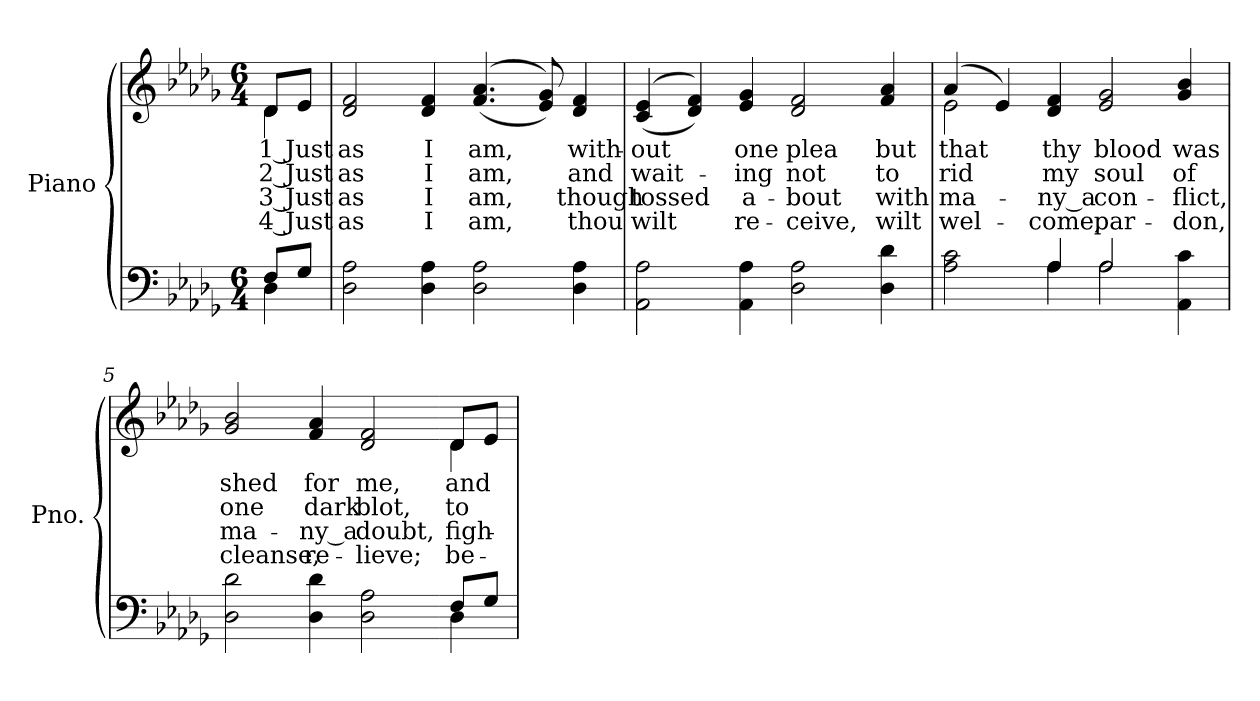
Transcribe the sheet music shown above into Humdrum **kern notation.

**kern	**kern	**text	**text	**text	**text
*part2	*part1	*part1	*part1	*part1	*part1
*staff2	*staff1	*staff1	*staff1	*staff1	*staff1
*I"Piano	*I"Piano	*	*	*	*
*I'Pno.	*I'Pno.	*	*	*	*
!!LO:PB:g=z
*clefF4	*clefG2	*	*	*	*
*k[b-e-a-d-g-]	*k[b-e-a-d-g-]	*	*	*	*
*D-:	*D-:	*	*	*	*
*M6/4	*M6/4	*	*	*	*
=	=	=	=	=	=
*^	*	*	*	*	*
!	!	!	!LO:LY:b:color=#000000	!LO:LY:b:color=#000000	!LO:LY:b:color=#000000	!LO:LY:b:color=#000000
*	*	*^	*	*	*	*
8Fi/L	4D-i\	8d-i/L	4d-i\	1 Just	2 Just	3 Just	4 Just
8G-i/J	.	8e-i/J	.	.	.	.	.
*v	*v	*	*	*	*	*	*
*	*v	*v	*	*	*	*
=1	=1	=1	=1	=1	=1
!	!	!LO:LY:b:color=#000000	!LO:LY:b:color=#000000	!LO:LY:b:color=#000000	!LO:LY:b:color=#000000
2D-i\ 2A-i	2d-i/ 2fi	as	as	as	as
!	!	!LO:LY:b:color=#000000	!LO:LY:b:color=#000000	!LO:LY:b:color=#000000	!LO:LY:b:color=#000000
4D-i\ 4A-i	4d-i/ 4fi	I	I	I	I
!	!	!LO:LY:b:color=#000000	!LO:LY:b:color=#000000	!LO:LY:b:color=#000000	!LO:LY:b:color=#000000
2D-i\ 2A-i	((4.fi/ 4.a-i	am,	am,	am,	am,
.	8e-i/ 8g-i))	.	.	.	.
!	!	!LO:LY:b:color=#000000	!LO:LY:b:color=#000000	!LO:LY:b:color=#000000	!LO:LY:b:color=#000000
4D-i\ 4A-i	4d-i/ 4fi	with-	and	though	thou
=2	=2	=2	=2	=2	=2
!	!	!LO:LY:b:color=#000000	!LO:LY:b:color=#000000	!LO:LY:b:color=#000000	!LO:LY:b:color=#000000
2AA-i\ 2A-i	((4ci/ 4e-i	-out	wait-	tossed	wilt
.	4d-i/ 4fi))	.	.	.	.
!	!	!LO:LY:b:color=#000000	!LO:LY:b:color=#000000	!LO:LY:b:color=#000000	!LO:LY:b:color=#000000
4AA-i\ 4A-i	4e-i/ 4g-i	one	-ing	a-	-re-
!	!	!LO:LY:b:color=#000000	!LO:LY:b:color=#000000	!LO:LY:b:color=#000000	!LO:LY:b:color=#000000
2D-i\ 2A-i	2d-i/ 2fi	plea	not	-bout	ceive,
=3-	=3-	=3-	=3-	=3-	=3-
!	!	!LO:LY:b:color=#000000	!LO:LY:b:color=#000000	!LO:LY:b:color=#000000	!LO:LY:b:color=#000000
4D-i\ 4d-i	4fi/ 4a-i	but	to	with	wilt
!!LO:LB:g=z
=4	=4	=4	=4	=4	=4
*^	*	*	*	*	*
!	!	!	!LO:LY:b:color=#000000	!LO:LY:b:color=#000000	!LO:LY:b:color=#000000	!LO:LY:b:color=#000000
*	*	*^	*	*	*	*
2A-i\ 2ci	2ryy	(4a-i/	2e-i\	that	rid	ma-	-wel-
.	.	4e-i/)	.	.	.	.	.
!	!	!	!	!LO:LY:b:color=#000000	!LO:LY:b:color=#000000	!LO:LY:b:color=#000000	!LO:LY:b:color=#000000
4A-i/	4A-i\	4d-i/ 4fi	1ryy	thy	my	-ny_a	come,
!	!	!	!	!LO:LY:b:color=#000000	!LO:LY:b:color=#000000	!LO:LY:b:color=#000000	!LO:LY:b:color=#000000
2A-i/	2A-i\	2e-i/ 2g-i	.	blood	soul	con-	-par-
!	!	!	!	!LO:LY:b:color=#000000	!LO:LY:b:color=#000000	!LO:LY:b:color=#000000	!LO:LY:b:color=#000000
4AA-i\ 4ci	4ryy	4g-i/ 4b-i	.	was	of	-flict,	don,
*v	*v	*	*	*	*	*	*
*	*v	*v	*	*	*	*
=5	=5	=5	=5	=5	=5
*^	*	*	*	*	*
!	!	!	!LO:LY:b:color=#000000	!LO:LY:b:color=#000000	!LO:LY:b:color=#000000	!LO:LY:b:color=#000000
*v	*v	*	*	*	*	*
2D-i\ 2d-i	2g-i/ 2b-i	shed	one	ma-	-cleanse,
!	!	!LO:LY:b:color=#000000	!LO:LY:b:color=#000000	!LO:LY:b:color=#000000	!LO:LY:b:color=#000000
4D-i\ 4d-i	4fi/ 4a-i	for	dark	ny_a	re-
!	!	!LO:LY:b:color=#000000	!LO:LY:b:color=#000000	!LO:LY:b:color=#000000	!LO:LY:b:color=#000000
2D-i\ 2A-i	2d-i/ 2fi	me,	blot,	-doubt,	lieve;
=6-	=6-	=6-	=6-	=6-	=6-
*^	*	*	*	*	*
!	!	!	!LO:LY:b:color=#000000	!LO:LY:b:color=#000000	!LO:LY:b:color=#000000	!LO:LY:b:color=#000000
*	*	*^	*	*	*	*
8Fi/L	4D-i\	8d-i/L	4d-i\	and	to	figh-	-be-
8G-i/J	.	8e-i/J	.	.	.	.	.
*v	*v	*	*	*	*	*	*
*	*v	*v	*	*	*	*
=	=	=	=	=	=
*-	*-	*-	*-	*-	*-
